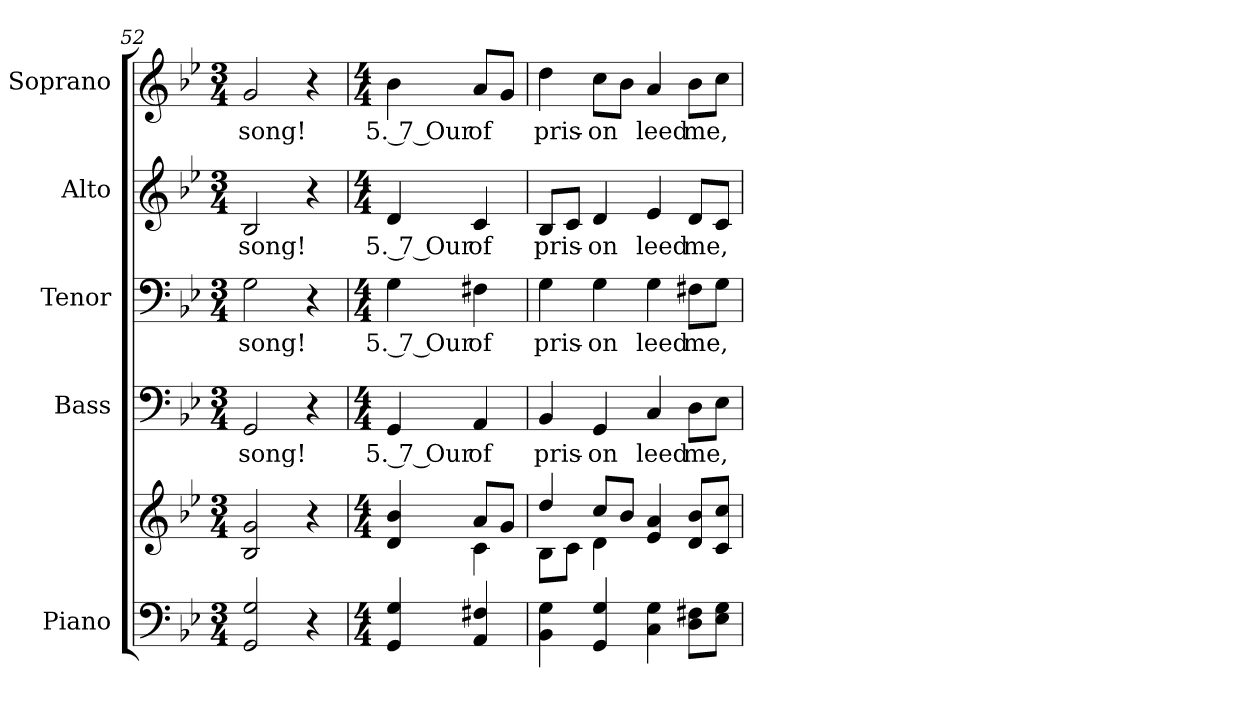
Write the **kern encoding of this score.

**kern	**kern	**kern	**text	**kern	**text	**kern	**text	**kern	**text
*part5	*part5	*part4	*part4	*part3	*part3	*part2	*part2	*part1	*part1
*staff6	*staff5	*staff4	*staff4	*staff3	*staff3	*staff2	*staff2	*staff1	*staff1
*I"Piano	*	*I"Bass	*	*I"Tenor	*	*I"Alto	*	*I"Soprano	*
*I'Pno.	*	*I'B.	*	*I'T.	*	*I'A.	*	*I'S.	*
!!LO:PB:g=z
*clefF4	*clefG2	*clefF4	*	*clefF4	*	*clefG2	*	*clefG2	*
*k[b-e-]	*k[b-e-]	*k[b-e-]	*	*k[b-e-]	*	*k[b-e-]	*	*k[b-e-]	*
*B-:	*B-:	*B-:	*	*B-:	*	*B-:	*	*B-:	*
*M3/4	*M3/4	*M3/4	*	*M3/4	*	*M3/4	*	*M3/4	*
=52	=52	=52	=52	=52	=52	=52	=52	=52	=52
!	!	!	!LO:LY:b:color=#000000	!	!	!	!	!	!
!	!	!	!	!	!LO:LY:b:color=#000000	!	!	!	!
!	!	!	!	!	!	!	!LO:LY:b:color=#000000	!	!
!	!	!	!	!	!	!	!	!	!LO:LY:b:color=#000000
2GGi/ 2Gi	2B-i/ 2gi	2GGi/	song!	2Gi\	song!	2B-i/	song!	2gi/	song!
4r	4r	4r	.	4r	.	4r	.	4r	.
=53	=53	=53	=53	=53	=53	=53	=53	=53	=53
*M4/4	*M4/4	*M4/4	*	*M4/4	*	*M4/4	*	*M4/4	*
*	*^	*	*	*	*	*	*	*	*
!	!	!	!	!LO:LY:b:color=#000000	!	!	!	!	!	!
!	!	!	!	!	!	!LO:LY:b:color=#000000	!	!	!	!
!	!	!	!	!	!	!	!	!LO:LY:b:color=#000000	!	!
!	!	!	!	!	!	!	!	!	!	!LO:LY:b:color=#000000
4GGi/ 4Gi	4di/ 4b-i	4ryy	4GGi/	5. 7 Our	4Gi\	5. 7 Our	4di/	5. 7 Our	4b-i\	5. 7 Our
!	!	!	!	!LO:LY:b:color=#000000	!	!	!	!	!	!
!	!	!	!	!	!	!LO:LY:b:color=#000000	!	!	!	!
!	!	!	!	!	!	!	!	!LO:LY:b:color=#000000	!	!
!	!	!	!	!	!	!	!	!	!	!LO:LY:b:color=#000000
4AAi/ 4F#Xi	8ai/L	4ci\	4AAi/	of	4F#Xi\	of	4ci/	of	8ai/L	of
.	8gi/J	.	.	.	.	.	.	.	8gi/J	.
=54	=54	=54	=54	=54	=54	=54	=54	=54	=54	=54
!	!	!	!	!LO:LY:b:color=#000000	!	!	!	!	!	!
!	!	!	!	!	!	!LO:LY:b:color=#000000	!	!	!	!
!	!	!	!	!	!	!	!	!LO:LY:b:color=#000000	!	!
!	!	!	!	!	!	!	!	!	!	!LO:LY:b:color=#000000
4BB-i\ 4Gi	4ddi/	8B-i\L	4BB-i/	pris-	4Gi\	pris-	8B-i/L	pris-	4ddi\	pris-
.	.	8ci\J	.	.	.	.	8ci/J	.	.	.
!	!	!	!	!LO:LY:b:color=#000000	!	!	!	!	!	!
!	!	!	!	!	!	!LO:LY:b:color=#000000	!	!	!	!
!	!	!	!	!	!	!	!	!LO:LY:b:color=#000000	!	!
!	!	!	!	!	!	!	!	!	!	!LO:LY:b:color=#000000
4GGi/ 4Gi	8cci/L	4di\	4GGi/	-on	4Gi\	-on	4di/	-on	8cci\L	-on
.	8b-i/J	.	.	.	.	.	.	.	8b-i\J	.
!	!	!	!	!LO:LY:b:color=#000000	!	!	!	!	!	!
!	!	!	!	!	!	!LO:LY:b:color=#000000	!	!	!	!
!	!	!	!	!	!	!	!	!LO:LY:b:color=#000000	!	!
!	!	!	!	!	!	!	!	!	!	!LO:LY:b:color=#000000
4Ci\ 4Gi	4e-i/ 4ai	2ryy	4Ci/	leed	4Gi\	leed	4e-i/	leed	4ai/	leed
!	!	!	!	!LO:LY:b:color=#000000	!	!	!	!	!	!
!	!	!	!	!	!	!LO:LY:b:color=#000000	!	!	!	!
!	!	!	!	!	!	!	!	!LO:LY:b:color=#000000	!	!
!	!	!	!	!	!	!	!	!	!	!LO:LY:b:color=#000000
8Di\ 8F#XiL	8di/ 8b-iL	.	8Di\L	me,	8F#Xi\L	me,	8di/L	me,	8b-i\L	me,
8E-i\ 8GiJ	8ci/ 8cciJ	.	8E-i\J	.	8Gi\J	.	8ci/J	.	8cci\J	.
*	*v	*v	*	*	*	*	*	*	*	*
=	=	=	=	=	=	=	=	=	=
*-	*-	*-	*-	*-	*-	*-	*-	*-	*-
